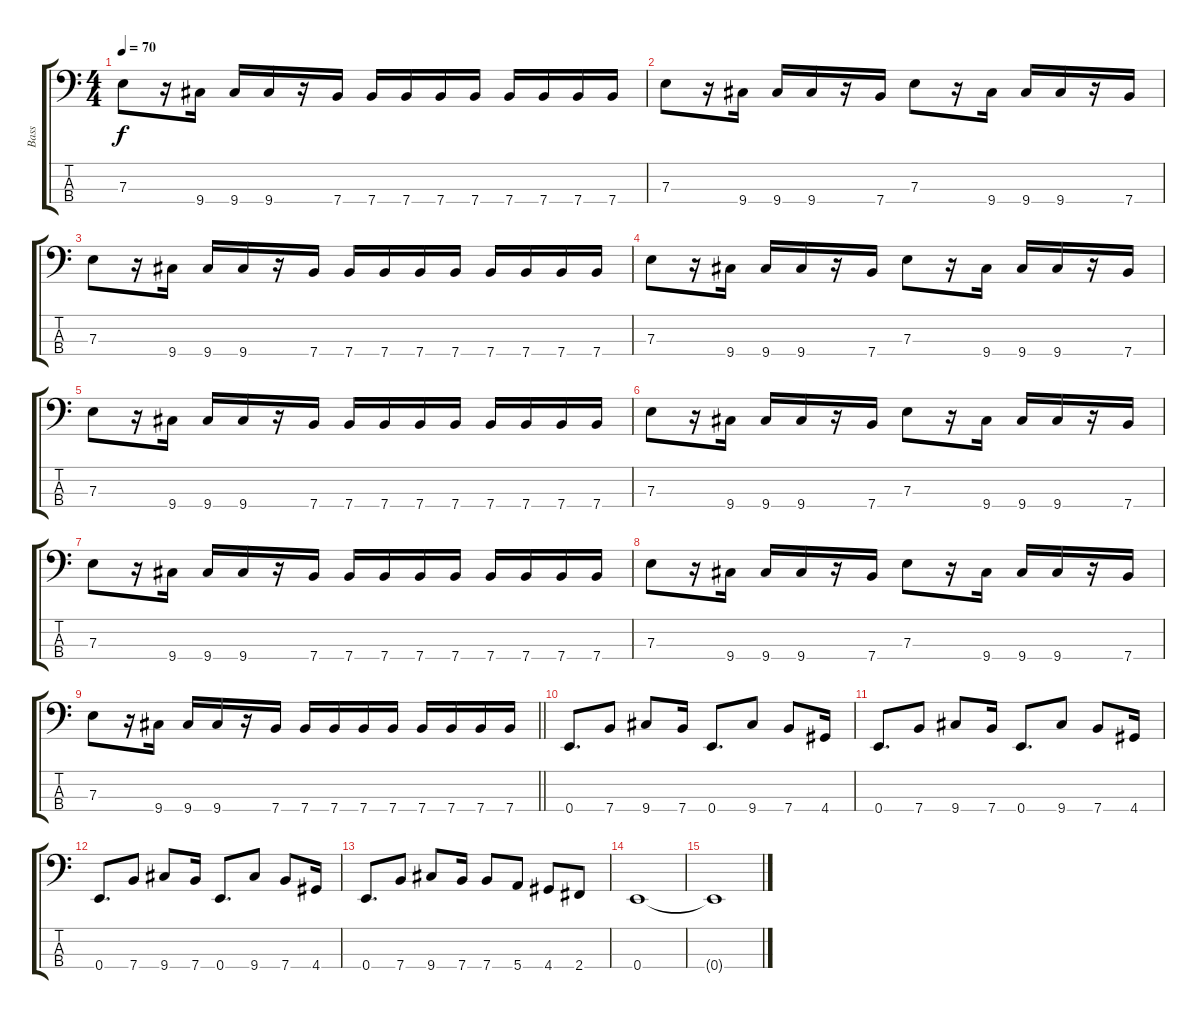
\track ("Bass" "Bass") {instrument electricbassfinger}
\staff {score tabs}
\tuning (G2 D2 A1 E1) {hide}
\ts (4 4)
\tempo 70
\clef f4
\ks c
7.3.8{dy f} r.16 9.4.16 9.4.16 9.4.16 r.16 7.4.16 7.4.16 7.4.16 7.4.16 7.4.16 7.4.16 7.4.16 7.4.16 7.4.16 |
7.3.8 r.16 9.4.16 9.4.16 9.4.16 r.16 7.4.16 7.3.8 r.16 9.4.16 9.4.16 9.4.16 r.16 7.4.16 |
7.3.8 r.16 9.4.16 9.4.16 9.4.16 r.16 7.4.16 7.4.16 7.4.16 7.4.16 7.4.16 7.4.16 7.4.16 7.4.16 7.4.16 |
7.3.8 r.16 9.4.16 9.4.16 9.4.16 r.16 7.4.16 7.3.8 r.16 9.4.16 9.4.16 9.4.16 r.16 7.4.16 |
7.3.8 r.16 9.4.16 9.4.16 9.4.16 r.16 7.4.16 7.4.16 7.4.16 7.4.16 7.4.16 7.4.16 7.4.16 7.4.16 7.4.16 |
7.3.8 r.16 9.4.16 9.4.16 9.4.16 r.16 7.4.16 7.3.8 r.16 9.4.16 9.4.16 9.4.16 r.16 7.4.16 |
7.3.8 r.16 9.4.16 9.4.16 9.4.16 r.16 7.4.16 7.4.16 7.4.16 7.4.16 7.4.16 7.4.16 7.4.16 7.4.16 7.4.16 |
7.3.8 r.16 9.4.16 9.4.16 9.4.16 r.16 7.4.16 7.3.8 r.16 9.4.16 9.4.16 9.4.16 r.16 7.4.16 |
\barLineRight lightlight
7.3.8 r.16 9.4.16 9.4.16 9.4.16 r.16 7.4.16 7.4.16 7.4.16 7.4.16 7.4.16 7.4.16 7.4.16 7.4.16 7.4.16 |
0.4.8{d} 7.4.8 9.4.8 7.4.16 0.4.8{d} 9.4.8 7.4.8 4.4.16 |
0.4.8{d} 7.4.8 9.4.8 7.4.16 0.4.8{d} 9.4.8 7.4.8 4.4.16 |
0.4.8{d} 7.4.8 9.4.8 7.4.16 0.4.8{d} 9.4.8 7.4.8 4.4.16 |
0.4.8{d} 7.4.8 9.4.8 7.4.16 7.4.8 5.4.8 4.4.8 2.4.8 |
0.4.1 |
0.4{t}.1
